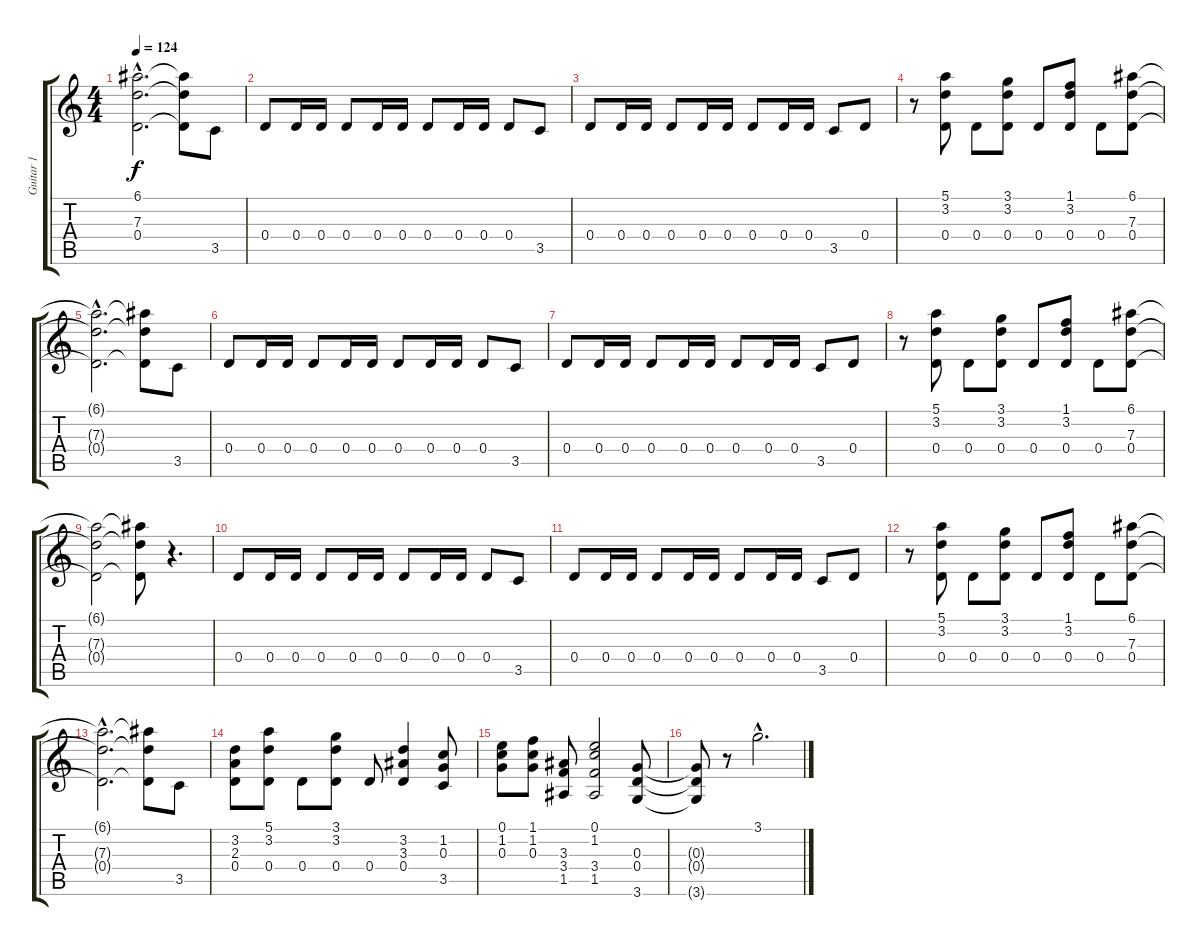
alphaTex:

\track ("Guitar 1" "Guitar 1") {instrument distortionguitar}
\staff {score tabs}
\tuning (E4 B3 G3 D3 A2 E2) {hide}
\ts (4 4)
\tempo 124
\clef g2
\ks c
(6.1{hac t} 7.3{hac t} 0.4{hac t}).2{d dy f} (6.1{t} 7.3{t} 0.4{t}).8 3.5.8 |
0.4.8 0.4.16 0.4.16 0.4.8 0.4.16 0.4.16 0.4.8 0.4.16 0.4.16 0.4.8 3.5.8 |
0.4.8 0.4.16 0.4.16 0.4.8 0.4.16 0.4.16 0.4.8 0.4.16 0.4.16 3.5.8 0.4.8 |
r.8 (5.1 3.2 0.4).8 0.4.8 (3.1 3.2 0.4).8 0.4.8 (1.1 3.2 0.4).8 0.4.8 (6.1 7.3 0.4).8 |
(6.1{hac t} 7.3{hac t} 0.4{hac t}).2{d} (6.1{t} 7.3{t} 0.4{t}).8 3.5.8 |
0.4.8 0.4.16 0.4.16 0.4.8 0.4.16 0.4.16 0.4.8 0.4.16 0.4.16 0.4.8 3.5.8 |
0.4.8 0.4.16 0.4.16 0.4.8 0.4.16 0.4.16 0.4.8 0.4.16 0.4.16 3.5.8 0.4.8 |
r.8 (5.1 3.2 0.4).8 0.4.8 (3.1 3.2 0.4).8 0.4.8 (1.1 3.2 0.4).8 0.4.8 (6.1 7.3 0.4).8 |
(6.1{t} 7.3{t} 0.4{t}).2 (6.1{t} 7.3{t} 0.4{t}).8 r.4{d} |
0.4.8 0.4.16 0.4.16 0.4.8 0.4.16 0.4.16 0.4.8 0.4.16 0.4.16 0.4.8 3.5.8 |
0.4.8 0.4.16 0.4.16 0.4.8 0.4.16 0.4.16 0.4.8 0.4.16 0.4.16 3.5.8 0.4.8 |
r.8 (5.1 3.2 0.4).8 0.4.8 (3.1 3.2 0.4).8 0.4.8 (1.1 3.2 0.4).8 0.4.8 (6.1 7.3 0.4).8 |
(6.1{hac t} 7.3{hac t} 0.4{hac t}).2{d} (6.1{t} 7.3{t} 0.4{t}).8 3.5.8 |
(3.2 2.3 0.4).8 (5.1 3.2 0.4).8 0.4.8 (3.1 3.2 0.4).8 0.4.8 (3.2 3.3 0.4).4 (1.2 0.3 3.5).8 |
(0.1 1.2 0.3).8 (1.1 1.2 0.3).8 (3.3 3.4 1.5).8 (0.1 1.2 3.4 1.5).2 (0.3 0.4 3.6).8 |
(0.3{t} 0.4{t} 3.6{t}).8 r.8 3.1{hac}.2{d}
